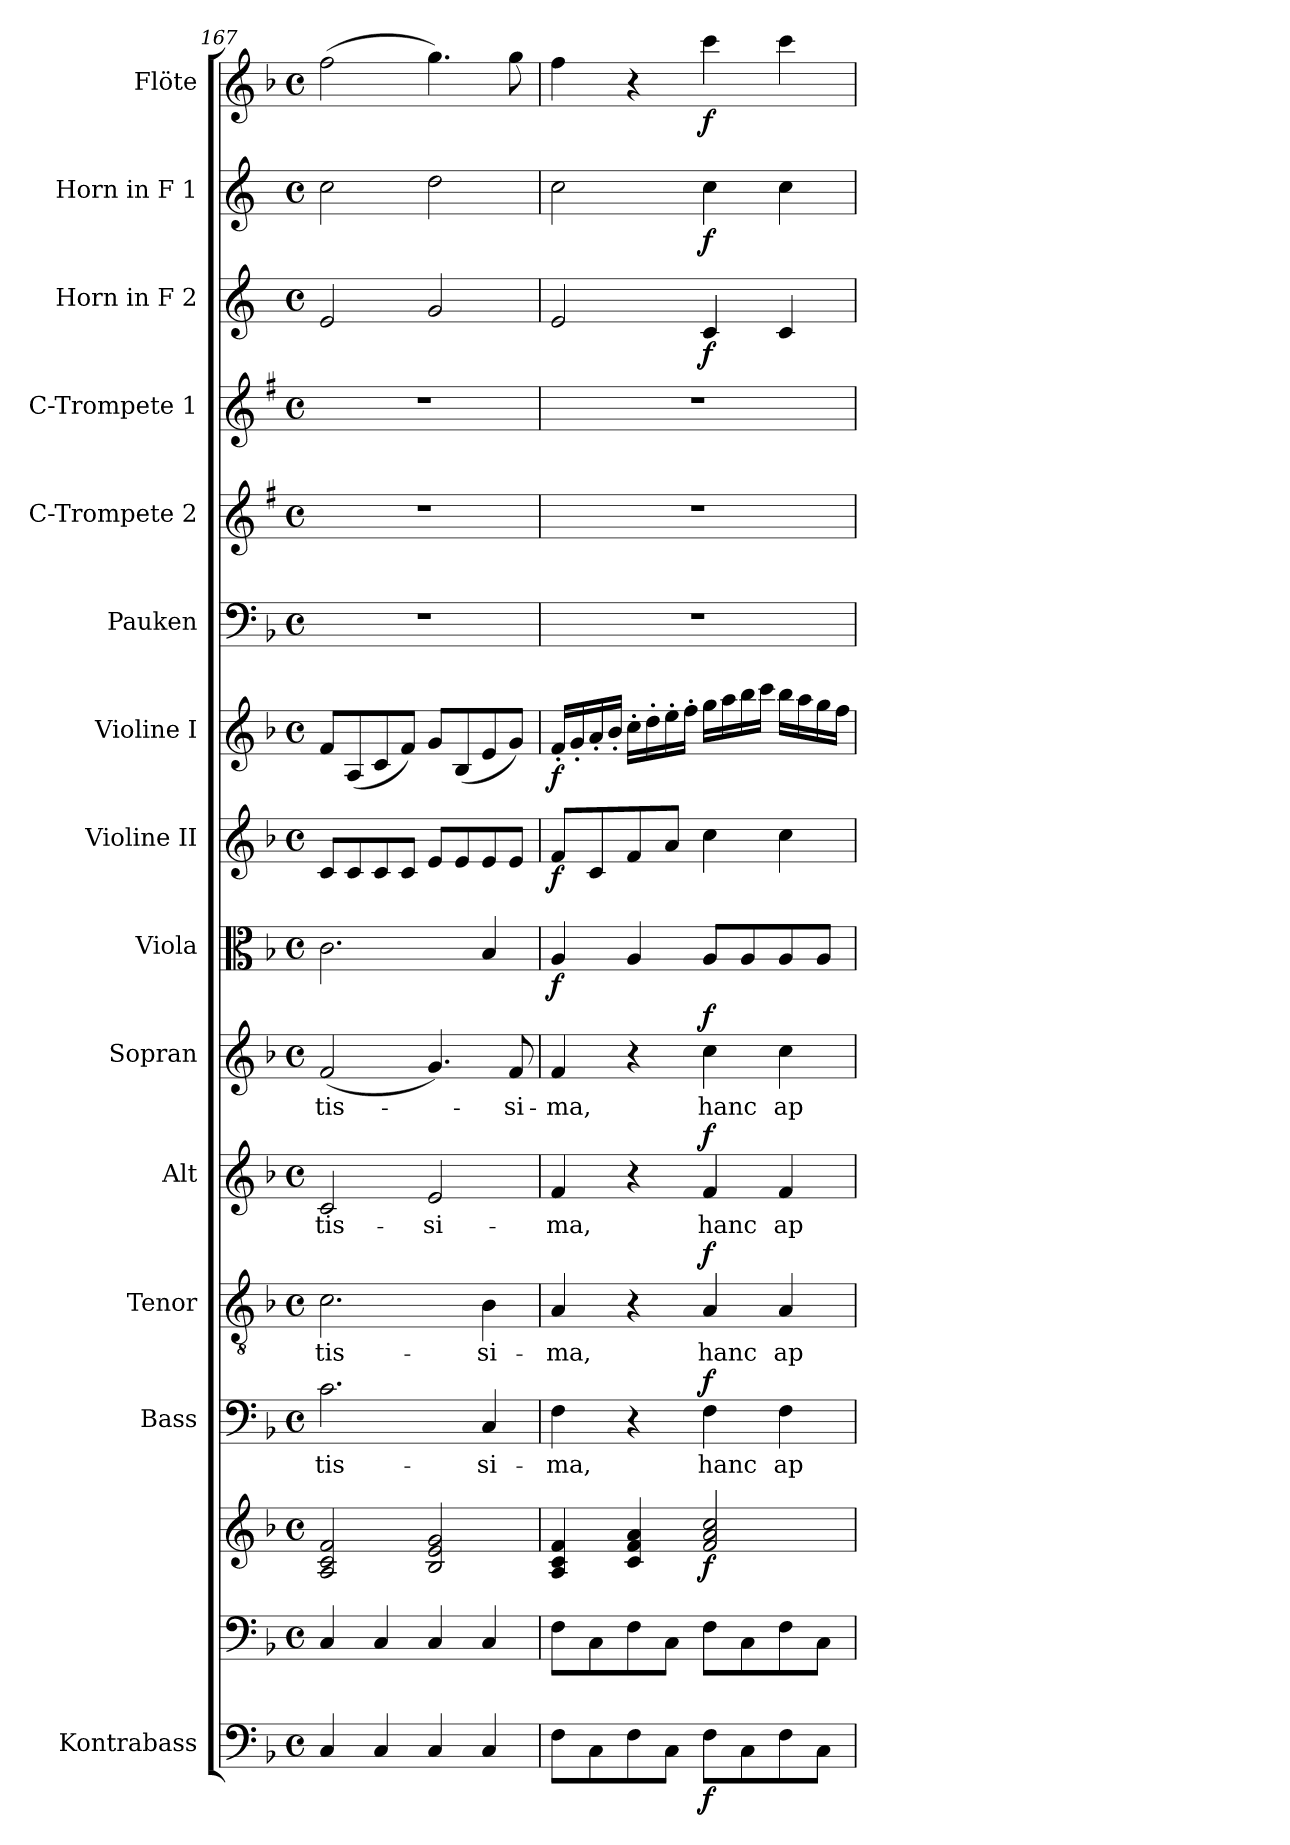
**kern	**dynam	**kern	**kern	**dynam	**kern	**text	**dynam	**kern	**text	**dynam	**kern	**text	**dynam	**kern	**text	**dynam	**kern	**dynam	**kern	**dynam	**kern	**dynam	**kern	**kern	**kern	**kern	**dynam	**kern	**dynam	**kern	**dynam
*part15	*part15	*part14	*part14	*part14	*part13	*part13	*part13	*part12	*part12	*part12	*part11	*part11	*part11	*part10	*part10	*part10	*part9	*part9	*part8	*part8	*part7	*part7	*part6	*part5	*part4	*part3	*part3	*part2	*part2	*part1	*part1
*staff16	*staff16	*staff15	*staff14	*staff14/15	*staff13	*staff13	*staff13	*staff12	*staff12	*staff12	*staff11	*staff11	*staff11	*staff10	*staff10	*staff10	*staff9	*staff9	*staff8	*staff8	*staff7	*staff7	*staff6	*staff5	*staff4	*staff3	*staff3	*staff2	*staff2	*staff1	*staff1
*I"Kontrabass	*	*	*	*	*I"Bass	*	*	*I"Tenor	*	*	*I"Alt	*	*	*I"Sopran	*	*	*I"Viola	*	*I"Violine II	*	*I"Violine I	*	*I"Pauken	*I"C-Trompete 2	*I"C-Trompete 1	*I"Horn in F 2	*	*I"Horn in F 1	*	*I"Flöte	*
*I'Kb.	*	*	*	*	*I'B.	*	*	*I'T.	*	*	*I'A.	*	*	*I'S.	*	*	*I'Vla.	*	*I'Vl. II	*	*I'Vl. I	*	*I'Pk.	*I'C Trp. 2	*I'C Trp. 1	*	*	*	*	*I'Fl.	*
*clefF4	*	*clefF4	*clefG2	*	*clefF4	*	*	*clefGv2	*	*	*clefG2	*	*	*clefG2	*	*	*clefC3	*	*clefG2	*	*clefG2	*	*clefF4	*clefG2	*clefG2	*clefG2	*	*clefG2	*	*clefG2	*
*ITrd7c12	*	*	*	*	*	*	*	*	*	*	*	*	*	*	*	*	*	*	*	*	*	*	*	*ITrd1c2	*ITrd1c2	*ITrd4c7	*	*ITrd4c7	*	*	*
*k[b-]	*	*k[b-]	*k[b-]	*	*k[b-]	*	*	*k[b-]	*	*	*k[b-]	*	*	*k[b-]	*	*	*k[b-]	*	*k[b-]	*	*k[b-]	*	*k[b-]	*k[b-]	*k[b-]	*k[b-]	*	*k[b-]	*	*k[b-]	*
*F:	*	*F:	*F:	*	*F:	*	*	*F:	*	*	*F:	*	*	*F:	*	*	*F:	*	*F:	*	*F:	*	*F:	*F:	*F:	*F:	*	*F:	*	*F:	*
*M4/4	*	*M4/4	*M4/4	*	*M4/4	*	*	*M4/4	*	*	*M4/4	*	*	*M4/4	*	*	*M4/4	*	*M4/4	*	*M4/4	*	*M4/4	*M4/4	*M4/4	*M4/4	*	*M4/4	*	*M4/4	*
*met(c)	*	*met(c)	*met(c)	*	*met(c)	*	*	*met(c)	*	*	*met(c)	*	*	*met(c)	*	*	*met(c)	*	*met(c)	*	*met(c)	*	*met(c)	*met(c)	*met(c)	*met(c)	*	*met(c)	*	*met(c)	*
=167	=167	=167	=167	=167	=167	=167	=167	=167	=167	=167	=167	=167	=167	=167	=167	=167	=167	=167	=167	=167	=167	=167	=167	=167	=167	=167	=167	=167	=167	=167	=167
!	!	!	!	!	!	!LO:LY:b	!	!	!LO:LY:b	!	!	!LO:LY:b	!	!	!LO:LY:b	!	!	!	!	!	!	!	!	!	!	!	!	!	!	!	!
4CC/	.	4C/	2A/ 2c/ 2f/	.	2.c\	-tis-	.	2.c\	-tis-	.	2c/	-tis-	.	(<2f/	-tis-	.	2.c\	.	8c/L	.	8f/L	.	1r	1r	1r	2A/	.	2f\	.	(>2ff\	.
.	.	.	.	.	.	.	.	.	.	.	.	.	.	.	.	.	.	.	8c/	.	(<8A/	.	.	.	.	.	.	.	.	.	.
4CC/	.	4C/	.	.	.	.	.	.	.	.	.	.	.	.	.	.	.	.	8c/	.	8c/	.	.	.	.	.	.	.	.	.	.
.	.	.	.	.	.	.	.	.	.	.	.	.	.	.	.	.	.	.	8c/J	.	8f/J)	.	.	.	.	.	.	.	.	.	.
!	!	!	!	!	!	!	!	!	!	!	!	!LO:LY:b	!	!	!	!	!	!	!	!	!	!	!	!	!	!	!	!	!	!	!
4CC/	.	4C/	2B-/ 2e/ 2g/	.	.	.	.	.	.	.	2e/	-si-	.	4.g/)	.	.	.	.	8e/L	.	8g/L	.	.	.	.	2c/	.	2g\	.	4.gg\)	.
.	.	.	.	.	.	.	.	.	.	.	.	.	.	.	.	.	.	.	8e/	.	(<8B-/	.	.	.	.	.	.	.	.	.	.
!	!	!	!	!	!	!LO:LY:b	!	!	!LO:LY:b	!	!	!	!	!	!	!	!	!	!	!	!	!	!	!	!	!	!	!	!	!	!
4CC/	.	4C/	.	.	4C/	-si-	.	4B-\	-si-	.	.	.	.	.	.	.	4B-/	.	8e/	.	8e/	.	.	.	.	.	.	.	.	.	.
!	!	!	!	!	!	!	!	!	!	!	!	!	!	!	!LO:LY:b	!	!	!	!	!	!	!	!	!	!	!	!	!	!	!	!
.	.	.	.	.	.	.	.	.	.	.	.	.	.	8f/	-si-	.	.	.	8e/J	.	8g/J)	.	.	.	.	.	.	.	.	8gg\	.
!!LO:PB:g=z
=168	=168	=168	=168	=168	=168	=168	=168	=168	=168	=168	=168	=168	=168	=168	=168	=168	=168	=168	=168	=168	=168	=168	=168	=168	=168	=168	=168	=168	=168	=168	=168
!	!	!	!	!	!	!LO:LY:b	!	!	!LO:LY:b	!	!	!LO:LY:b	!	!	!LO:LY:b	!	!	!LO:DY:b	!	!LO:DY:b	!	!LO:DY:b	!	!	!	!	!	!	!	!	!
8FF\L	.	8F\L	4A/ 4c/ 4f/	.	4F\	-ma,	.	4A/	-ma,	.	4f/	-ma,	.	4f/	-ma,	.	4A/	f	8f/L	f	16f'</LL	f	1r	1r	1r	2A/	.	2f\	.	4ff\	.
.	.	.	.	.	.	.	.	.	.	.	.	.	.	.	.	.	.	.	.	.	16g'</	.	.	.	.	.	.	.	.	.	.
8CC\	.	8C\	.	.	.	.	.	.	.	.	.	.	.	.	.	.	.	.	8c/	.	16a'</	.	.	.	.	.	.	.	.	.	.
.	.	.	.	.	.	.	.	.	.	.	.	.	.	.	.	.	.	.	.	.	16b-'</JJ	.	.	.	.	.	.	.	.	.	.
8FF\	.	8F\	4c/ 4f/ 4a/	.	4r	.	.	4r	.	.	4r	.	.	4r	.	.	4A/	.	8f/	.	16cc'>\LL	.	.	.	.	.	.	.	.	4r	.
.	.	.	.	.	.	.	.	.	.	.	.	.	.	.	.	.	.	.	.	.	16dd'>\	.	.	.	.	.	.	.	.	.	.
8CC\J	.	8C\J	.	.	.	.	.	.	.	.	.	.	.	.	.	.	.	.	8a/J	.	16ee'>\	.	.	.	.	.	.	.	.	.	.
.	.	.	.	.	.	.	.	.	.	.	.	.	.	.	.	.	.	.	.	.	16ff'>\JJ	.	.	.	.	.	.	.	.	.	.
!	!LO:DY:b	!	!	!LO:DY:b	!	!LO:LY:b	!LO:DY:a	!	!LO:LY:b	!LO:DY:a	!	!LO:LY:b	!LO:DY:a	!	!LO:LY:b	!LO:DY:a	!	!	!	!	!	!	!	!	!	!	!LO:DY:b	!	!LO:DY:b	!	!LO:DY:b
8FF\L	f	8F\L	2f/ 2a/ 2cc/	f	4F\	hanc	f	4A/	hanc	f	4f/	hanc	f	4cc\	hanc	f	8A/L	.	4cc\	.	16gg\LL	.	.	.	.	4F/	f	4f\	f	4ccc\	f
.	.	.	.	.	.	.	.	.	.	.	.	.	.	.	.	.	.	.	.	.	16aa\	.	.	.	.	.	.	.	.	.	.
8CC\	.	8C\	.	.	.	.	.	.	.	.	.	.	.	.	.	.	8A/	.	.	.	16bb-\	.	.	.	.	.	.	.	.	.	.
.	.	.	.	.	.	.	.	.	.	.	.	.	.	.	.	.	.	.	.	.	16ccc\JJ	.	.	.	.	.	.	.	.	.	.
!	!	!	!	!	!	!LO:LY:b	!	!	!LO:LY:b	!	!	!LO:LY:b	!	!	!LO:LY:b	!	!	!	!	!	!	!	!	!	!	!	!	!	!	!	!
8FF\	.	8F\	.	.	4F\	ap-	.	4A/	ap-	.	4f/	ap-	.	4cc\	ap-	.	8A/	.	4cc\	.	16bb-\LL	.	.	.	.	4F/	.	4f\	.	4ccc\	.
.	.	.	.	.	.	.	.	.	.	.	.	.	.	.	.	.	.	.	.	.	16aa\	.	.	.	.	.	.	.	.	.	.
8CC\J	.	8C\J	.	.	.	.	.	.	.	.	.	.	.	.	.	.	8A/J	.	.	.	16gg\	.	.	.	.	.	.	.	.	.	.
.	.	.	.	.	.	.	.	.	.	.	.	.	.	.	.	.	.	.	.	.	16ff\JJ	.	.	.	.	.	.	.	.	.	.
=	=	=	=	=	=	=	=	=	=	=	=	=	=	=	=	=	=	=	=	=	=	=	=	=	=	=	=	=	=	=	=
*-	*-	*-	*-	*-	*-	*-	*-	*-	*-	*-	*-	*-	*-	*-	*-	*-	*-	*-	*-	*-	*-	*-	*-	*-	*-	*-	*-	*-	*-	*-	*-
